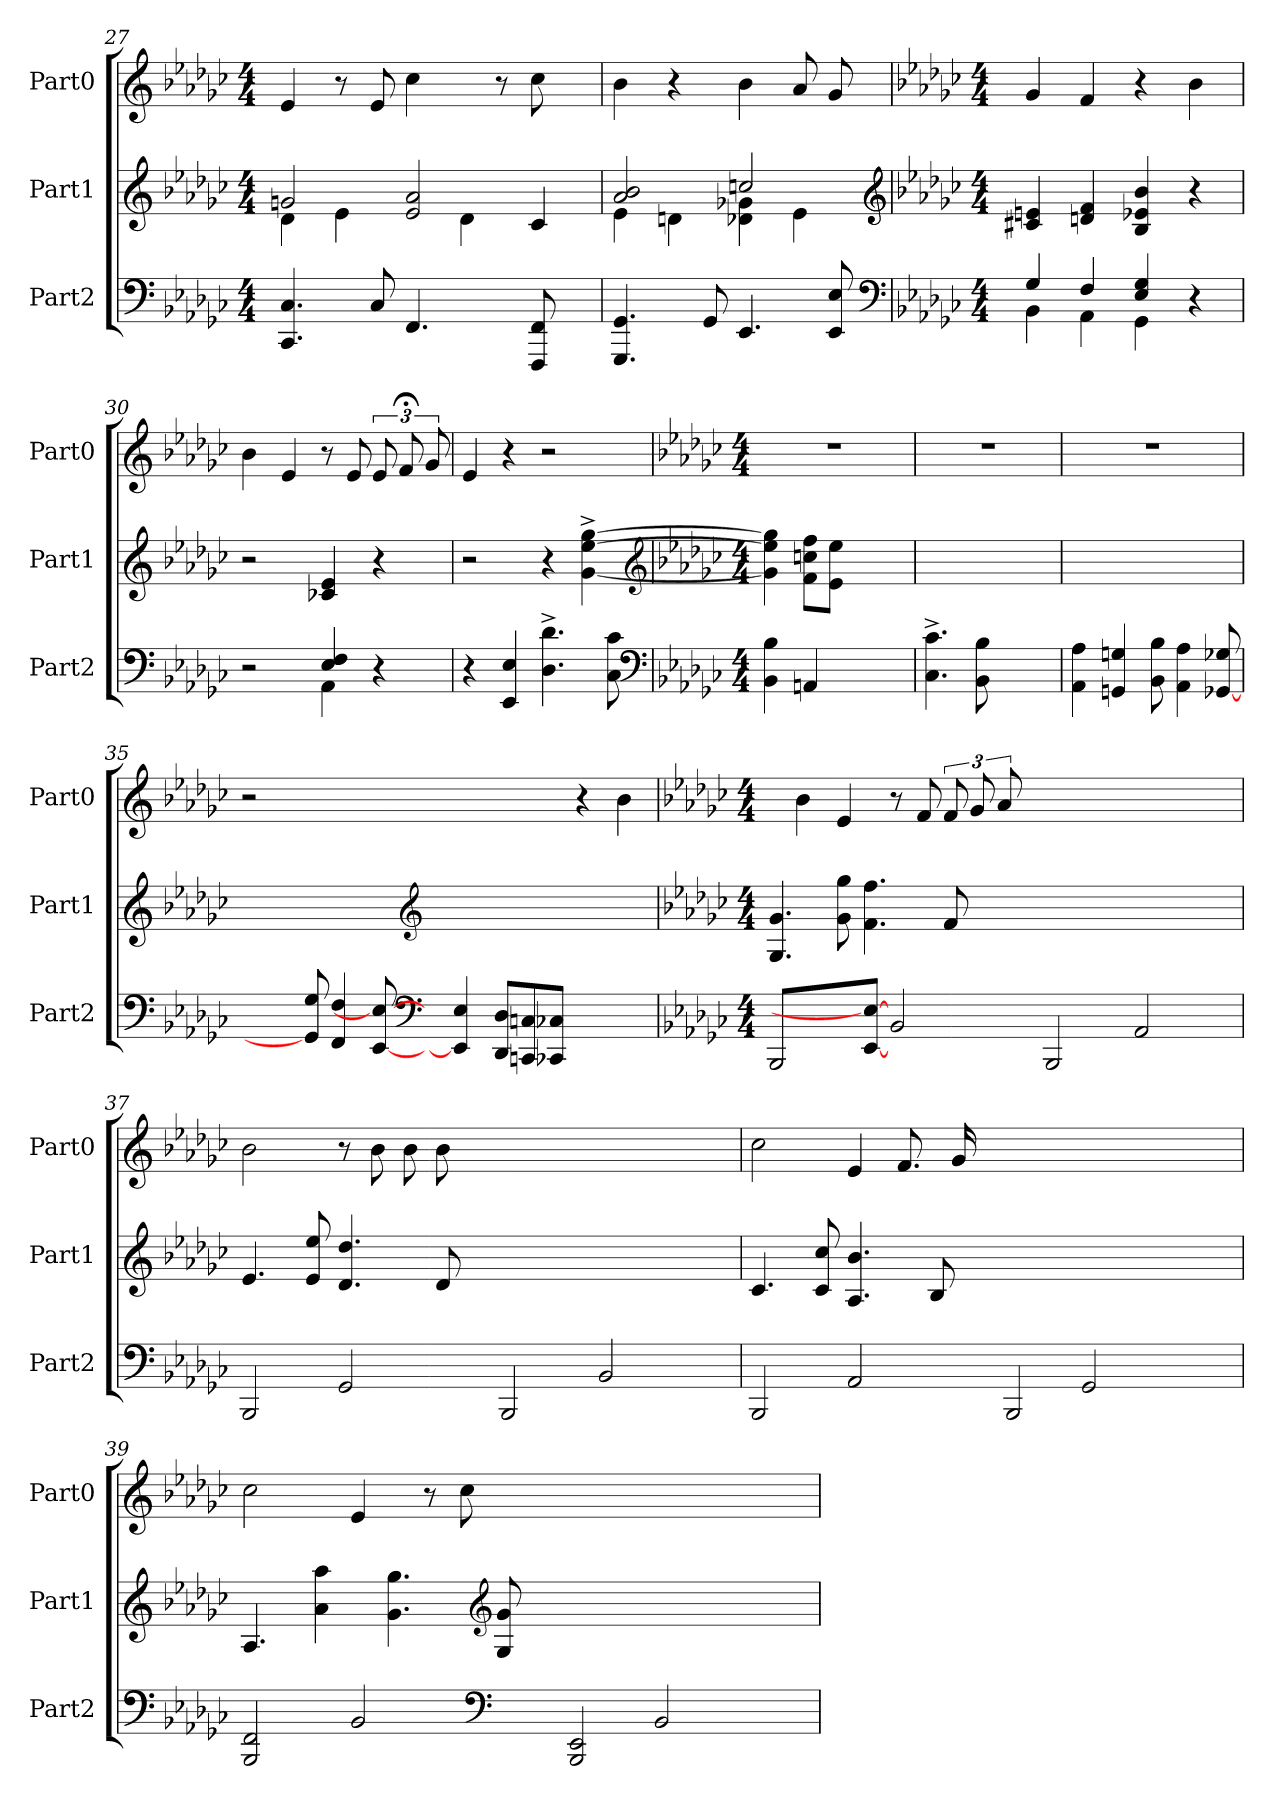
**kern	**kern	**kern
*part3	*part2	*part1
*staff3	*staff2	*staff1
*I"Part2	*I"Part1	*I"Part0
*I'Part2	*I'Part1	*I'Part0
*clefF4	*clefG2	*clefG2
*k[b-e-a-d-g-c-]	*k[b-e-a-d-g-c-]	*k[b-e-a-d-g-c-]
*M4/4	*M4/4	*M4/4
=27	=27	=27
*	*^	*
4.C- 4.CC-	2gn	4d-	4e-
.	.	4e-	8r
8C-	.	.	8e-
4.FF	2e- 2a-	4ryy	4cc-
.	.	4d-	8ryy
8ryy	.	.	8r
8FF 8FFF	8ryy	4c-	8cc-
8ryy	8ryy	.	8ryy
=28	=28	=28	=28
4.GG- 4.GGG-	2b- 2a-	4e-	4b-
.	.	4dn	4r
8GG-	.	.	.
4.EE-	2ccn	4g-X 4d-X	4b-
.	.	4e-	8a-
8E- 8EE-	.	.	8g-
*	*v	*v	*
*clefF4	*clefG2	*
!!LO:LB:g=z
=29	=29	=29
*k[b-e-a-d-g-c-]	*k[b-e-a-d-g-c-]	*k[b-e-a-d-g-c-]
*M4/4	*M4/4	*M4/4
*^	*	*
4G-	4BB-	4en 4c#X	4g-
4F	4AA-	4f 4dn	4f
4G- 4E-	4GG-	4b- 4e-X 4B-	4r
4r	4ryy	4r	4b-
=30	=30	=30	=30
2r	4ryy	2r	4b-
.	4ryy	.	4e-
4F 4E-	4AA-	4c-X 4e-	8r
.	.	.	8e-
4r	4ryy	4r	12e-
.	.	.	12f;
.	.	.	12g-
*v	*v	*	*
=31	=31	=31
4r	2r	4e-
4E- 4EE-	.	4r
4.D-^> 4.d-^>	4r	2r
.	[4g-^> [4ee-^> [4gg-^>	.
8C- 8c-	.	.
*clefF4	*clefG2	*
!!LO:LB:g=z
=32	=32	=32
*k[b-e-a-d-g-c-]	*k[b-e-a-d-g-c-]	*k[b-e-a-d-g-c-]
*M4/4	*M4/4	*M4/4
4BB- 4B-	4g-] 4gg-] 4ee-]	1r
4AAn	8f 8ccn 8ffL	.
.	8e- 8ee-J	.
2ryy	2ryy	.
=33	=33	=33
4.C-^> 4.c-^>	1ryy	1r
8BB- 8B-	.	.
2ryy	.	.
=34	=34	=34
4AA- 4A-	1ryy	1r
4GGn 4Gn	.	.
8BB- 8B-	.	.
4AA- 4A-	.	.
8G-X [8GG-X	.	.
=35	=35	=35
2ryy	1ryy	2r
8G- 8GG-]	.	8ryy
4F 4FF	.	4ryy
8E-_ [8EE-	.	8ryy
*clefF4	*clefG2	*
8ryy	1ryy	8ryy
4E- 4EE-]	.	4ryy
8D- 8DD-L	.	8ryy
8Cn 8CCn	.	8ryy
8C-X 8CC-XJ	.	8ryy
4ryy	.	4r
4ryy	4ryy	4b-
!!LO:PB:g=z
=36	=36	=36
*k[b-e-a-d-g-c-]	*k[b-e-a-d-g-c-]	*k[b-e-a-d-g-c-]
*M4/4	*M4/4	*M4/4
2BBB-	4.g- 4.G-	8ryy
.	.	4b-
.	8g- 8gg-	4e-
8E-_ [8EE-J	4.f 4.ff	.
2BB-	.	8r
.	.	8f
.	8f	12f
.	.	12g-
.	1.ryy	.
.	.	12a-
8ryy	.	1ryy
2BBB-	.	.
8ryy	.	.
2AA-	.	.
.	.	4.ryy
8ryy	.	.
=37	=37	=37
2BBB-	4.e-	2b-
.	8ee- 8e-	.
2GG-	4.dd- 4.d-	8r
.	.	8b-
.	.	8b-
.	8d-	8b-
8ryy	1ryy	1ryy
2BBB-	.	.
16ryy	.	.
2BB-	.	.
.	4ryy	4ryy
8ryy	.	.
.	16ryy	16ryy
=38	=38	=38
2BBB-	4.c-	2cc-
.	8cc- 8c-	.
2AA-	4.b- 4.A-	4e-
.	.	8.f
.	8B-	.
.	.	16g-
8ryy	8ryy	1ryy
2BBB-	1ryy	.
2GG-	.	.
.	.	4.ryy
8ryy	4ryy	.
8ryy	.	.
=39	=39	=39
2BBB- 2FF	4.A-	2cc-
.	4a- 4aa-	.
2BB-	.	4e-
.	4.g- 4.gg-	.
.	.	8r
.	.	8cc-
*clefF4	*clefG2	*
4ryy	8g- 8G-	1ryy
.	1ryy	.
2EE- 2BBB-	.	.
2BB-	.	.
.	.	4.ryy
.	4ryy	.
8ryy	.	.
=	=	=
*-	*-	*-
